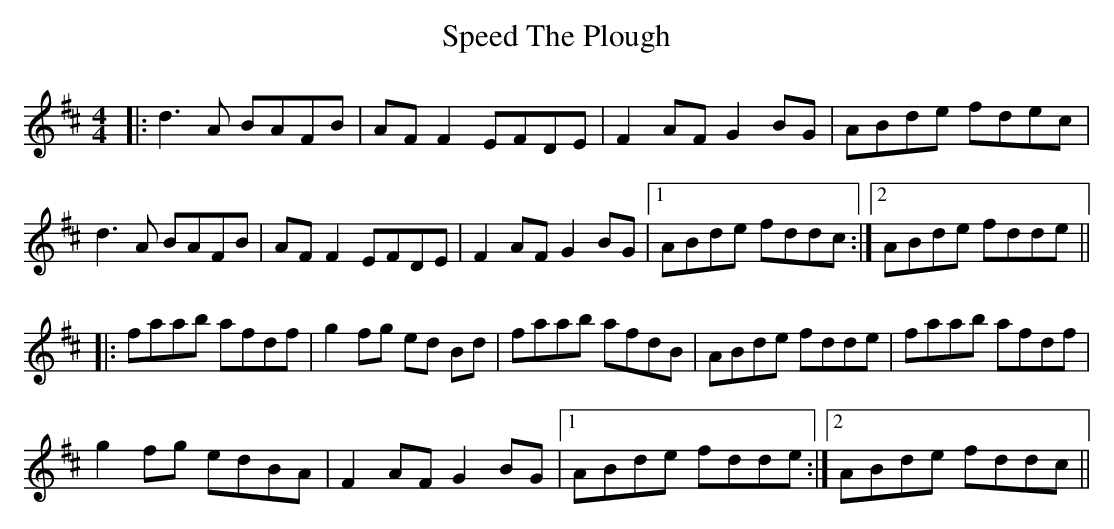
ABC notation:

X:1
T: Speed The Plough
M: 4/4
L: 1/8
K: Dmaj
|:d3A BAFB|AFF2 EFDE|F2AF G2BG|ABde fdec|
d3A BAFB|AFF2 EFDE|F2AF G2BG|1 ABde fddc:|2 ABde fdde||
|:faab afdf|g2fg ed Bd|faab afdB|ABde fdde|faab afdf|
g2fg edBA|F2AF G2BG|1 ABde fdde:|2 ABde fddc||
